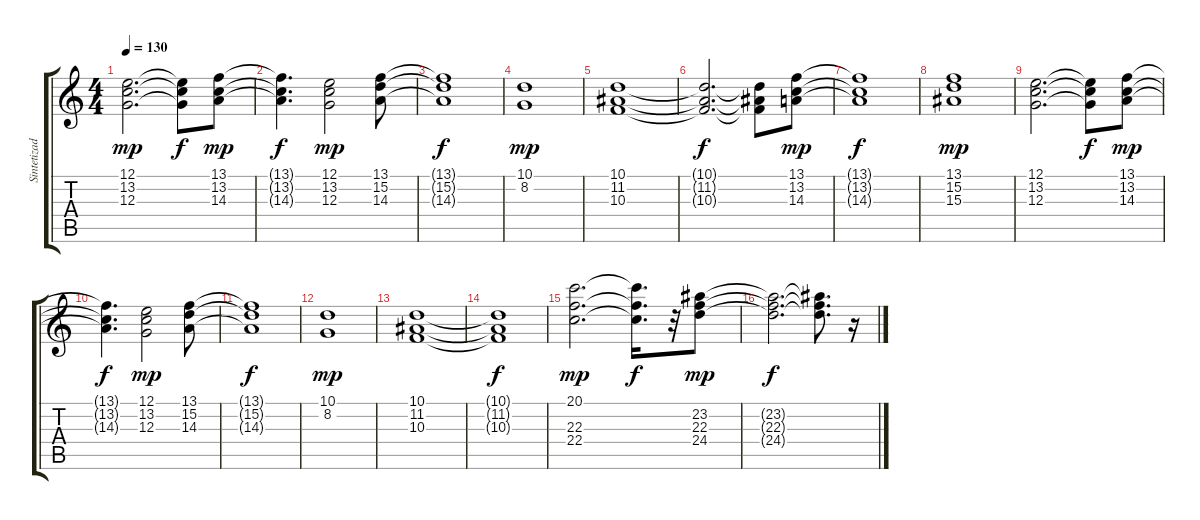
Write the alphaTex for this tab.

\track ("Sintetizador II" "Sintetizad") {instrument rockorgan}
\staff {score tabs}
\tuning (E4 B3 G3 D3 A2 E2) {hide}
\ts (4 4)
\tempo 130
\clef g2
\ks c
(12.1 13.2 12.3).2{d dy mp} (12.1{t} 13.2{t} 12.3{t}).8{dy f} (13.1 13.2 14.3).8{dy mp} |
(13.1{t} 13.2{t} 14.3{t}).4{d dy f} (12.1 13.2 12.3).2{dy mp} (13.1 15.2 14.3).8 |
(13.1{t} 15.2{t} 14.3{t}).1{dy f} |
(10.1 8.2).1{dy mp} |
(10.1 11.2 10.3).1 |
(10.1{t} 11.2{t} 10.3{t}).2{d dy f} (10.1{t} 11.2{t} 10.3{t}).8 (13.1 13.2 14.3).8{dy mp} |
(13.1{t} 13.2{t} 14.3{t}).1{dy f} |
(13.1 15.2 15.3).1{dy mp} |
(12.1 13.2 12.3).2{d} (12.1{t} 13.2{t} 12.3{t}).8{dy f} (13.1 13.2 14.3).8{dy mp} |
(13.1{t} 13.2{t} 14.3{t}).4{d dy f} (12.1 13.2 12.3).2{dy mp} (13.1 15.2 14.3).8 |
(13.1{t} 15.2{t} 14.3{t}).1{dy f} |
(10.1 8.2).1{dy mp} |
(10.1 11.2 10.3).1 |
(10.1{t} 11.2{t} 10.3{t}).1{dy f} |
(20.1 22.3 22.4).2{d dy mp} (20.1{t} 22.3{t} 22.4{t}).16{d dy f} r.32 (23.2 22.3 24.4).8{dy mp} |
(23.2{t} 22.3{t} 24.4{t}).2{d dy f} (23.2{t} 22.3{t} 24.4{t}).8{d} r.16
